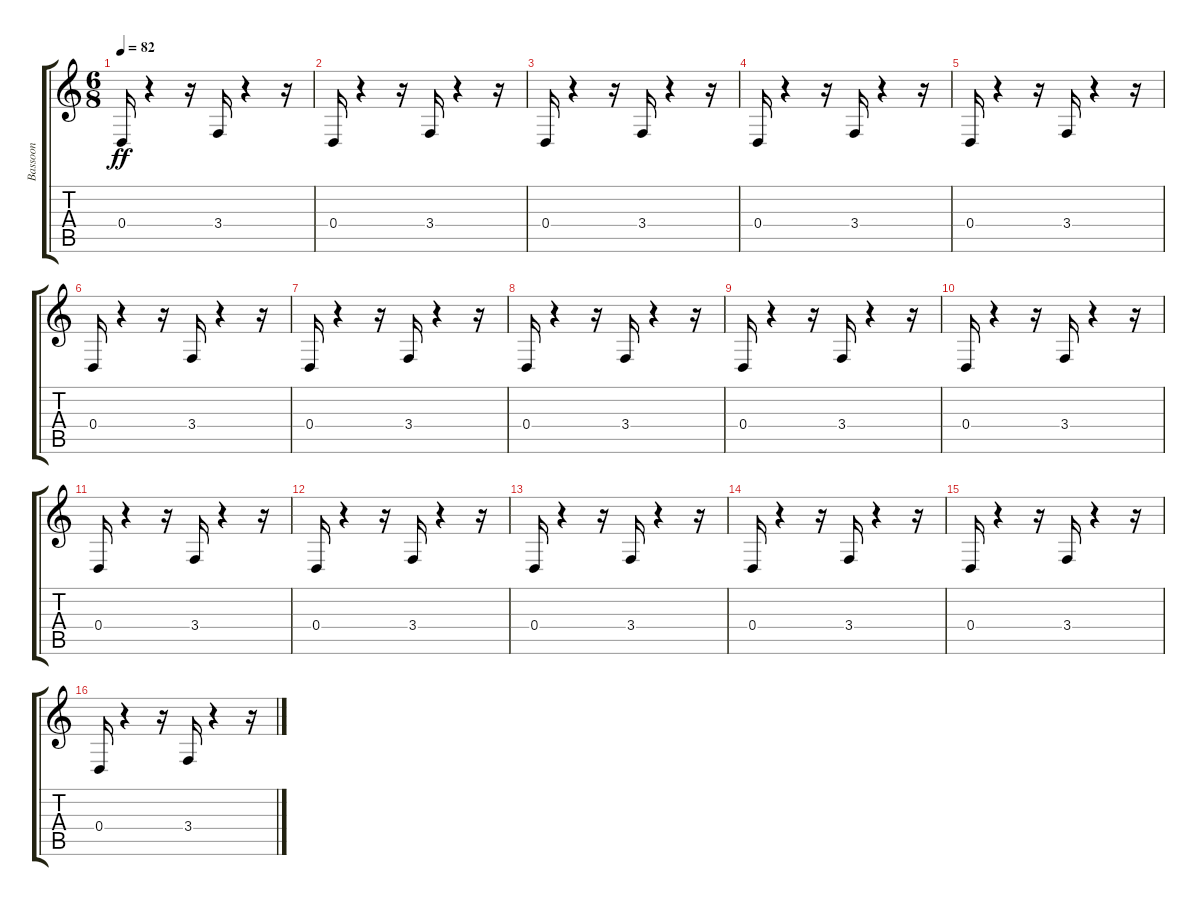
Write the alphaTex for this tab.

\track ("Bassoon" "Bassoon") {instrument bassoon}
\staff {score tabs}
\tuning (E4 B3 G3 D3 A2 E2) {hide}
\ts (6 8)
\tempo 82
\clef g2
\ks c
0.4.16{dy ff} r.4 r.16 3.4.16 r.4 r.16 |
0.4.16 r.4 r.16 3.4.16 r.4 r.16 |
0.4.16 r.4 r.16 3.4.16 r.4 r.16 |
0.4.16 r.4 r.16 3.4.16 r.4 r.16 |
0.4.16 r.4 r.16 3.4.16 r.4 r.16 |
0.4.16 r.4 r.16 3.4.16 r.4 r.16 |
0.4.16 r.4 r.16 3.4.16 r.4 r.16 |
0.4.16 r.4 r.16 3.4.16 r.4 r.16 |
0.4.16 r.4 r.16 3.4.16 r.4 r.16 |
0.4.16 r.4 r.16 3.4.16 r.4 r.16 |
0.4.16 r.4 r.16 3.4.16 r.4 r.16 |
0.4.16 r.4 r.16 3.4.16 r.4 r.16 |
0.4.16 r.4 r.16 3.4.16 r.4 r.16 |
0.4.16 r.4 r.16 3.4.16 r.4 r.16 |
0.4.16 r.4 r.16 3.4.16 r.4 r.16 |
0.4.16 r.4 r.16 3.4.16 r.4 r.16
